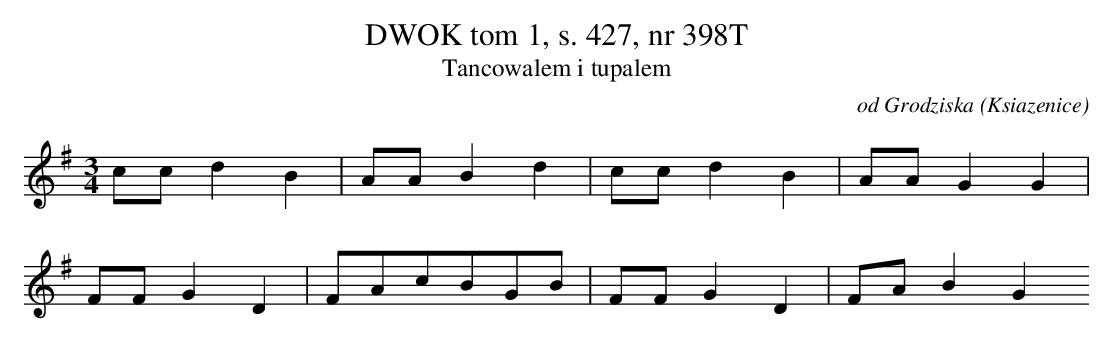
X:1
T: DWOK tom 1, s. 427, nr 398T
T: Tancowalem i tupalem
O: od Grodziska (Ksiazenice)
M: 3/4
L: 1/8
K: G
ccd2B2 | AAB2d2 | ccd2B2 | AAG2G2 |
FFG2D2 | FAcBGB | FFG2D2 | FAB2G2
